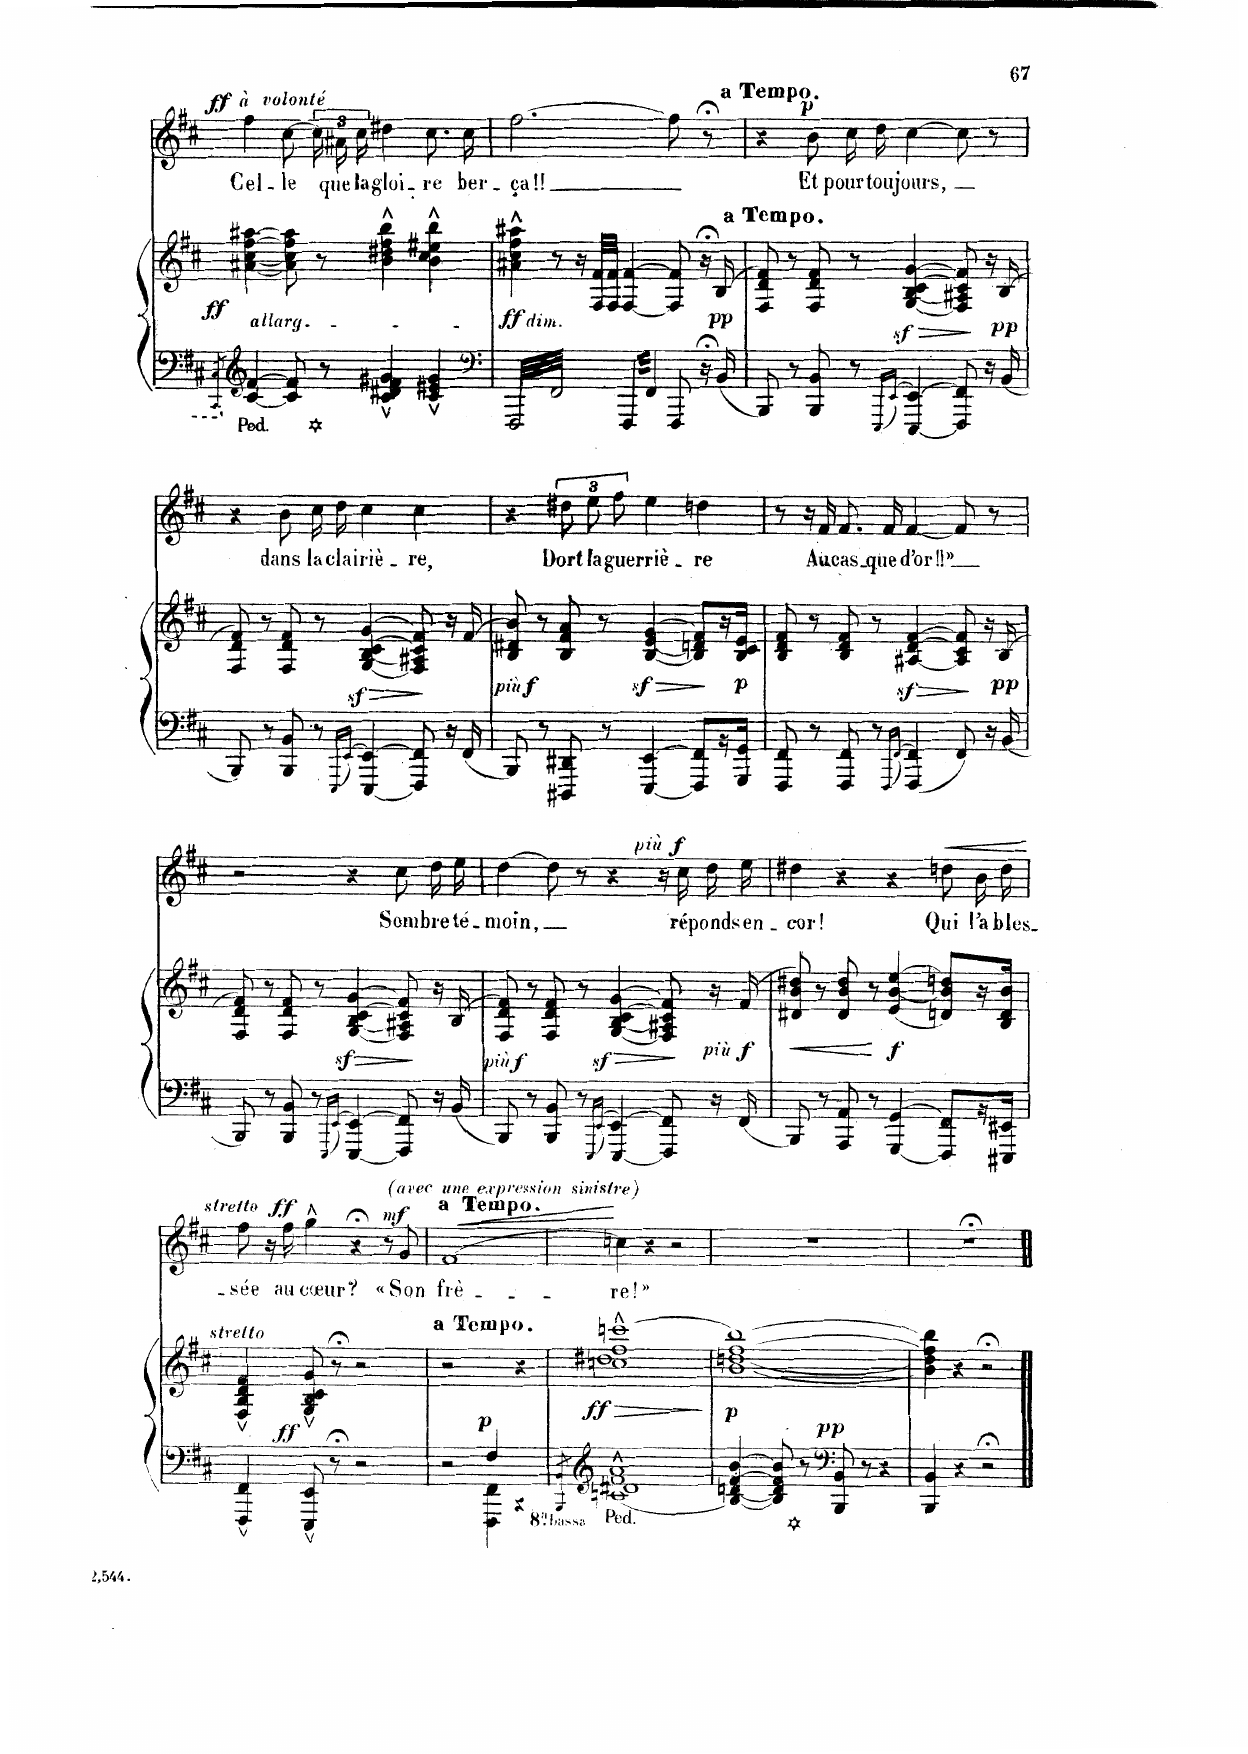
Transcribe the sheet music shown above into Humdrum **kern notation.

**kern	**kern	**dynam	**kern	**text	**dynam
*part2	*part2	*part2	*part1	*part1	*part1
*staff3	*staff2	*staff2/3	*staff1	*staff1	*staff1
*I"PIANO	*	*	*I"CHANT	*	*
*I'Pno	*	*	*	*	*
*clefF4	*clefG2	*	*clefG2	*	*
*k[f#c#]	*k[f#c#]	*	*k[f#c#]	*	*
*M4/4	*M4/4	*	*M4/4	*	*
=37	=37	=37	=37	=37	=37
8qCCC#/ 8qCC#/	.	.	.	.	.
!	!	!	!LO:TX:i:t=à volonté	!	!
!	!LO:TX:b:t=allarg.	!	!	!	!
!	!	!LO:DY:b	!	!	!LO:DY:a
[4c#/ [4f#/	[4a#X\ [<4cc#\ [4ff#\ [4aa#X\	ff	4ff#\	Cel-	ff
8c#/] 8f#/]	8a#\] 8cc#\] 8ff#\] 8aa#\]	.	[8cc#\L	-le	.
8r	8r	.	24cc#\L]	.	.
.	.	.	24a#X\	que	.
.	.	.	24cc#\JJ	la	.
4c#/^^ 4d#X/^^ 4f#/^^ 4g#X/^^	4b\^^ 4dd#X\^^ 4ff#\^^ 4bb\^^	.	4dd#X\	gloi-	.
4c#/^^ 4e#X/^^ 4g#/^^	4b\^^ 4cc#\^^ 4ee#X\^^ 4bb\^^	.	8.cc#\L	-re	.
.	.	.	16cc#\Jk	ber-	.
=38	=38	=38	=38	=38	=38
*clefF4	*	*	*	*	*
!	!LO:TX:b:i:t=dim.	!	!	!	!
!	!	!LO:DY:b	!	!	!
6.FFF#/	4a#X\^^ 4cc#\^^ 4ff#\^^ 4aa#X\^^	ff	[2.ff#\	-ça !!	.
6.FF#/	8r	.	.	.	.
.	16r	.	.	.	.
.	32F#/ 32f#/LLL	.	.	.	.
.	32F#/ 32f#/JJJ	.	.	.	.
12.FFF#/	[4F#/ [4f#/	.	.	.	.
12.FF#/	.	.	.	.	.
8FFF#/	8F#/] 8f#/]	.	8ff#\]	.	.
16r;<	16r;<	.	8r;<	.	.
!	!	!LO:DY:b	!	!	!
16BB/	(>16B/	pp	.	.	.
=39	=39	=39	=39	=39	=39
!	!	!	!LO:TX:a:B:t=a Tempo.	!	!
8BBB/	8F#/ 8d/ 8f#/)	.	4r	.	.
8r	8r	.	.	.	.
!	!	!	!	!	!LO:DY:a
8BBB/ 8BB/	8F#/ 8d/ 8f#/	.	8b\L	Et	p
8r	8r	.	16cc#\L	pour	.
.	.	.	16dd\JJ	tou-	.
16qEEE/LL	.	.	.	.	.
[>16qEE/JJ	.	.	.	.	.
!	!	!LO:HP:b	!	!	!
4EEE/ 4EE/]	((<(<4G/z< 4B/z< [4c#/z< 4g/z<	>	[4cc#\	-jours,	.
8FFF#/ 8FF#/	8F#/ 8A#X/ 8c#/] 8f#/)))	.	8cc#\]	.	.
16r	16r	]	8r	.	.
!	!	!LO:DY:b	!	!	!
16BB/	(>16B/	pp	.	.	.
=40	=40	=40	=40	=40	=40
8BBB/	8F#/ 8d/ 8f#/)	.	4r	.	.
8r	8r	.	.	.	.
8BBB/ 8BB/	8F#/ 8d/ 8f#/	.	8b\L	dans	.
8r	8r	.	16cc#\L	la	.
.	.	.	16dd\JJ	clai-	.
16qEEE/LL	.	.	.	.	.
[>16qEE/JJ	.	.	.	.	.
!	!	!LO:HP:b	!	!	!
4EEE/ 4EE/]	(<(<(4G/z< 4B/z< [4c#/z< 4g/z<	>	4cc#\	-riè-	.
8FFF#/ 8FF#/	8F#/ 8A#X/ 8c#/] 8f#/)))	.	4cc#\	-re,	.
16r	16r	]	.	.	.
16FF#/	(>16f#/	.	.	.	.
=41	=41	=41	=41	=41	=41
!	!	!LO:DY:b	!	!	!
!	!	!LO:DY:n=1:b	!	!	!
8BBB/	8B/ 8d#X/ 8b/)	other-dynamics f	4r	.	.
8r	8r	.	.	.	.
8DDD#X/ 8DD#X/	8B/ 8f#/ 8a/	.	12dd#X\L	Dort	.
.	.	.	12ee\	la	.
8r	8r	.	.	.	.
.	.	.	12ff#\J	guer-	.
!	!	!LO:HP:b	!	!	!
4EEE/ 4EE/	(<([4B/z< 4e/z< 4g/z<	>	4ee\	-riè-	.
8FFF#/ 8FF#/L	8B/] 8dn/ 8f#/L))	.	4ddn\	-re	.
16r	16r	]	.	.	.
!	!	!LO:DY:n=2:b	!	!	!
16GGG/ 16GG/JJ	16B/ 16c#/ 16e/JJ	p	.	.	.
=42	=42	=42	=42	=42	=42
8FFF#/ 8FF#/	8B/ 8d/ 8f#/	.	8r	.	.
8r	8r	.	16r	.	.
.	.	.	16f#/	Au	.
8FFF#/ 8FF#/	8B/ 8d/ 8f#/	.	8.f#/L	cas-	.
8r	8r	.	.	.	.
.	.	.	16f#/Jk	-que	.
16qFFF#/LL	.	.	.	.	.
[>16qFF#/JJ	.	.	.	.	.
!	!	!LO:HP:b	!	!	!
4FFF#/ 4FF#/]	(>(<(>4A#X/z< 4d/z< 4f#/z<	>	[4f#/	d'or!! »	.
8FF#/	8A#/ 8c#/ 8f#/)))	.	8f#/]	.	.
16r	16r	]	8r	.	.
!	!	!LO:DY:b	!	!	!
16BB/	(>16B/	pp	.	.	.
=43	=43	=43	=43	=43	=43
8BBB/	8F#/ 8d/ 8f#/)	.	2r	.	.
8r	8r	.	.	.	.
8BBB/ 8BB/	8F#/ 8d/ 8f#/	.	.	.	.
8r	8r	.	.	.	.
16qEEE/LL	.	.	.	.	.
[>16qEE/JJ	.	.	.	.	.
!	!	!LO:HP:b	!	!	!
4EEE/ 4EE/]	((<(<4G/z< 4B/z< [4c#/z< 4g/z<	>	4r	.	.
8FFF#/ 8FF#/	8F#/ 8A#X/ 8c#/] 8f#/)))	.	8cc#\L	Som-	.
16r	16r	]	16dd\L	-bre	.
16BB/	(>16B/	.	16ee\JJ	té-	.
=44	=44	=44	=44	=44	=44
!	!	!LO:DY:b	!	!	!
!	!	!LO:DY:n=1:b	!	!	!
8BBB/	8F#/ 8d/ 8f#/)	other-dynamics f	[4dd\	-moin,	.
8r	8r	.	.	.	.
8BBB/ 8BB/	8F#/ 8d/ 8f#/	.	8dd\]	.	.
8r	8r	.	8r	.	.
16qEEE/LL	.	.	.	.	.
[>16qEE/JJ	.	.	.	.	.
!	!	!LO:HP:b	!	!	!
4EEE/ 4EE/]	((<(<4G/z< 4B/z< [4c#/z< 4g/z<	>	4r	.	.
8FFF#/ 8FF#/	8F#/ 8A#X/ 8c#/] 8f#/)))	.	16r	.	.
!	!	!	!	!	!LO:DY:a
!	!	!	!	!	!LO:DY:n=1:a
.	.	.	16cc#\LL	ré-	other-dynamics f
16r	16r	]	16dd\	-ponds	.
!	!	!LO:DY:n=2:b	!	!	!
!	!	!LO:DY:n=3:b	!	!	!
16FF#/	(>16f#/	other-dynamics f	16ee\JJ	en-	.
=45	=45	=45	=45	=45	=45
!	!	!LO:HP:b	!	!	!
8BBB/	8d#X/ 8b/ 8dd#X/)	<	4dd#X\	-cor!	.
8r	8r	.	.	.	.
8AAA/ 8AA/	8d#/ 8b/ 8dd#/	.	4r	.	.
8r	8r	[	.	.	.
!	!	!LO:DY:b	!	!	!
4GGG/ 4GG/	((<4e/ [<4b/ 4ee/	f	4r	.	.
!	!	!	!	!	!LO:HP:b
8FFF#/ 8FF#/L	8dn/ 8b/] 8ddn/L))	.	8ddn\L	Qui	<
16r	16r	.	16b\L	l'a	.
16EEE#X/ 16EE#X/JJ	16B/ 16d/ 16b/JJ	.	16dd\JJ	bles-	.
.	.	.	.	.	[
=46	=46	=46	=46	=46	=46
!	!	!	!LO:TX:i:t=stretto	!	!
!	!LO:TX:i:t=stretto	!	!	!	!
4FFF#/^^ 4FF#/^^	4F#/^^ 4B/^^ 4d/^^ 4f#/^^	.	8ff#\	-sée	.
.	.	.	16r	.	.
!	!	!	!	!	!LO:DY:a
.	.	.	16ff#\	au	ff
!	!	!LO:DY:b	!	!	!
8EEE/^^ 8EE/^^	8G/^^ 8B/^^ 8c#/^^ 8g/^^	ff	4gg^^\	cœur ?	.
8r;<	8r;<	.	.	.	.
2r	2r	.	4r;<	.	.
!	!	!	!	!	!LO:DY:a
.	.	.	8r	.	mf
!	!	!	!LO:TX:i:t=(avec une expression sinistre)	!	!
.	.	.	8g/	« Son	.
=47	=47	=47	=47	=47	=47
*^	*	*	*	*	*
!	!	!	!	!LO:TX:a:B:t=a Tempo.	!	!
!	!	!LO:TX:a:B:t=a Tempo.	!	!	!	!
!	!	!	!	!	!	!LO:HP:b
2r	2ryy	2.r	.	(>1f#	frè-	<
!	!	!	!LO:DY:a=2	!	!	!
4F#/	4FFF#\ 4FF#\	.	p	.	.	.
4ryy	4r	4r	.	.	.	.
*v	*v	*	*	*	*	*
.	.	.	.	.	[
=48	=48	=48	=48	=48	=48
8qBBBB/ 8qBBB/	.	.	.	.	.
!	!	!LO:HP:b	!	!	!
!	!	!LO:DY:n=1:b	!	!	!
1cn^^ 1d#X^^ 1f#^^ 1a^^	(1ccn^^ 1dd#X^^ 1ff#^^ 1cccn^^	> ff	4ccn\)	-re ! »	.
.	.	.	4r	.	.
.	.	.	2r	.	.
.	.	]	.	.	.
=49	=49	=49	=49	=49	=49
!	!	!LO:DY:b	!	!	!
[4B/ [4dn/ [>4f#/ [4b/	[1b [<1ddn [1ff# [1bb)	p	1r	.	.
8B/] 8d/] 8f#/] 8b/]	.	.	.	.	.
8r	.	.	.	.	.
*clefF4	*	*	*	*	*
!	!	!LO:DY:a=2	!	!	!
8BBB/ 8BB/	.	pp	.	.	.
8r	.	.	.	.	.
4r	.	.	.	.	.
=50	=50	=50	=50	=50	=50
4BBB/ 4BB/	4b\] 4dd\] 4ff#\] 4bb\]	.	1r;<	.	.
4r	4r	.	.	.	.
2r;<	2r;<	.	.	.	.
==	==	==	==	==	==
*-	*-	*-	*-	*-	*-
